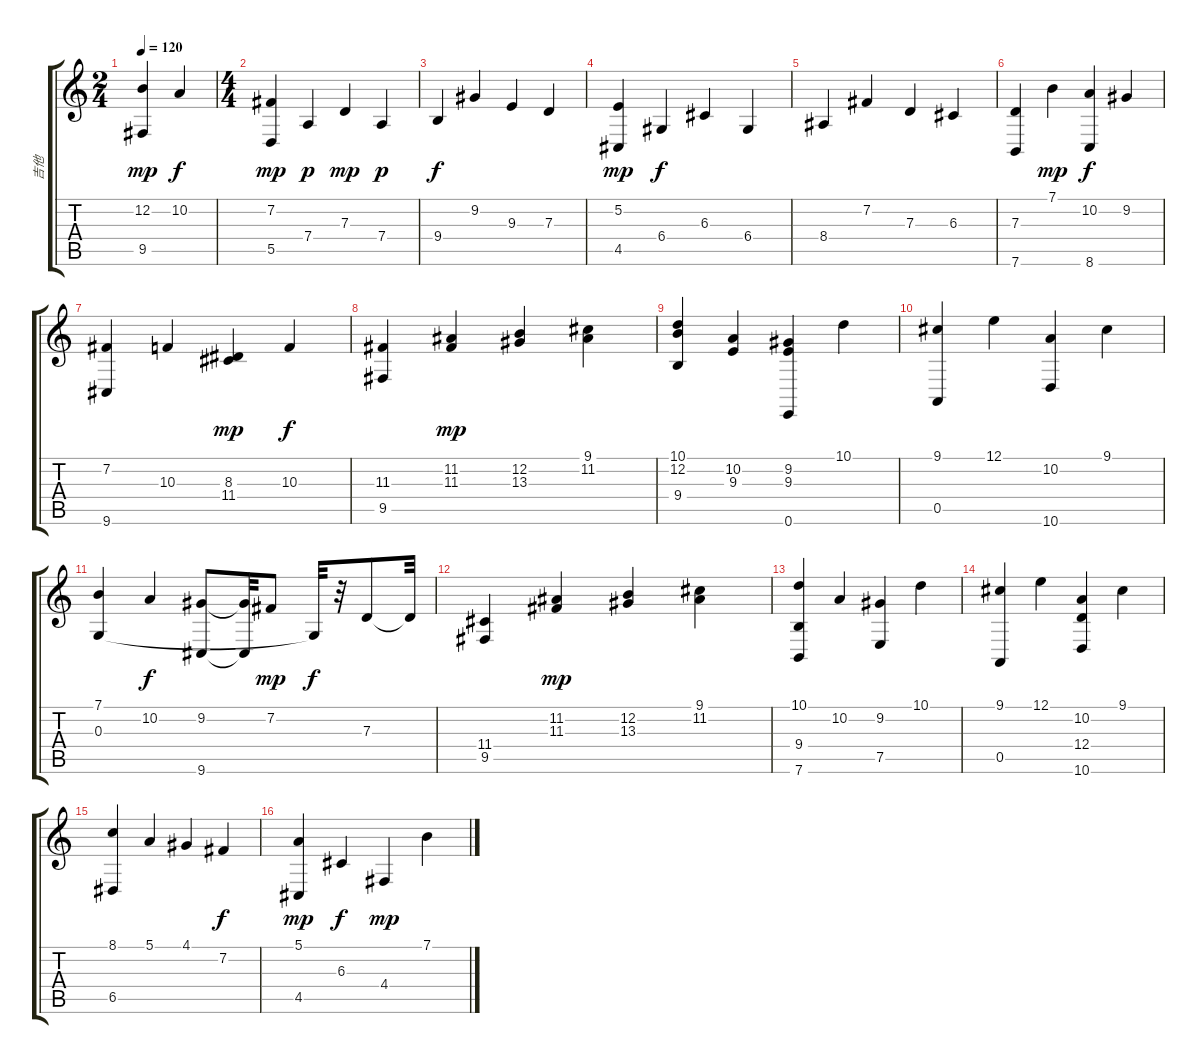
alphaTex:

\track ("吉他" "吉他") {instrument acousticgrandpiano}
\staff {score tabs}
\tuning (E4 B3 G3 D3 A2 E2) {hide}
\ts (2 4)
\tempo 120
\clef g2
\ks c
(12.2 9.5).4{dy mp} 10.2.4{dy f} |
\ts (4 4)
(7.2 5.5).4{dy mp} 7.4.4{dy p} 7.3.4{dy mp} 7.4.4{dy p} |
9.4.4{dy f} 9.2.4 9.3.4 7.3.4 |
(5.2 4.5).4{dy mp} 6.4.4{dy f} 6.3.4 6.4.4 |
8.4.4 7.2.4 7.3.4 6.3.4 |
(7.3 7.6).4 7.1.4{dy mp} (10.2 8.6).4{dy f} 9.2.4 |
(7.2 9.6).4 10.3.4 (8.3 11.4).4{dy mp} 10.3.4{dy f} |
(11.3 9.5).4 (11.2 11.3).4{dy mp} (12.2 13.3).4 (9.1 11.2).4 |
(10.1 12.2 9.4).4 (10.2 9.3).4 (9.2 9.3 0.6).4 10.1.4 |
(9.1 0.5).4 12.1.4 (10.2 10.6).4 9.1.4 |
(7.1 0.3).4 10.2.4{dy f} (9.2 9.6).8 (9.2{t} 9.6{t}).32 7.2.8{dy mp} 0.3{t}.32{dy f} r.32 7.3.8 7.3{t}.32 |
(11.4 9.5).4 (11.2 11.3).4{dy mp} (12.2 13.3).4 (9.1 11.2).4 |
(10.1 9.4 7.6).4 10.2.4 (9.2 7.5).4 10.1.4 |
(9.1 0.5).4 12.1.4 (10.2 12.4 10.6).4 9.1.4 |
(8.1 6.5).4 5.1.4 4.1.4 7.2.4{dy f} |
(5.1 4.5).4{dy mp} 6.3.4{dy f} 4.4.4{dy mp} 7.1.4
